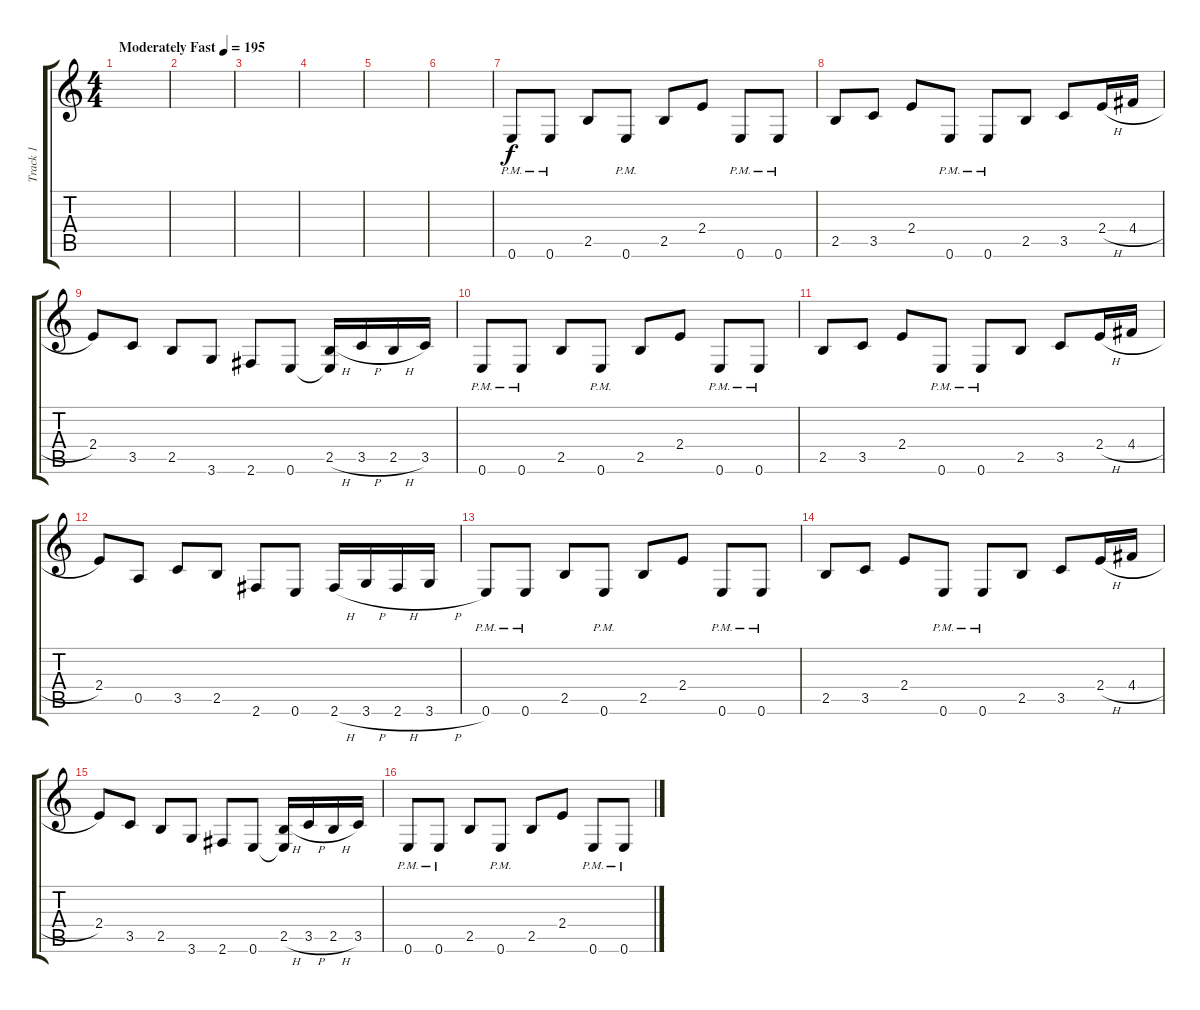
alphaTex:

\track ("Track 1" "Track 1") {instrument distortionguitar}
\staff {score tabs}
\tuning (E4 B3 G3 D3 A2 E2) {hide}
\ts (4 4)
\tempo (195 "Moderately Fast")
\clef g2
\ks c
|
|
|
|
|
|
0.6{pm}.8 0.6{pm}.8 2.5.8 0.6{pm}.8 2.5.8 2.4.8 0.6{pm}.8 0.6{pm}.8 |
2.5.8 3.5.8 2.4.8 0.6{pm}.8 0.6{pm}.8 2.5.8 3.5.8 2.4{h}.16 4.4{h}.16 |
2.4.8 3.5.8 2.5.8 3.6.8 2.6.8 0.6.8 (2.5{h} 0.6{t}).16 3.5{h}.16 2.5{h}.16 3.5.16 |
0.6{pm}.8 0.6{pm}.8 2.5.8 0.6{pm}.8 2.5.8 2.4.8 0.6{pm}.8 0.6{pm}.8 |
2.5.8 3.5.8 2.4.8 0.6{pm}.8 0.6{pm}.8 2.5.8 3.5.8 2.4{h}.16 4.4{h}.16 |
2.4.8 0.5.8 3.5.8 2.5.8 2.6.8 0.6.8 2.6{h}.16 3.6{h}.16 2.6{h}.16 3.6{h}.16 |
0.6{pm}.8 0.6{pm}.8 2.5.8 0.6{pm}.8 2.5.8 2.4.8 0.6{pm}.8 0.6{pm}.8 |
2.5.8 3.5.8 2.4.8 0.6{pm}.8 0.6{pm}.8 2.5.8 3.5.8 2.4{h}.16 4.4{h}.16 |
2.4.8 3.5.8 2.5.8 3.6.8 2.6.8 0.6.8 (2.5{h} 0.6{t}).16 3.5{h}.16 2.5{h}.16 3.5.16 |
0.6{pm}.8 0.6{pm}.8 2.5.8 0.6{pm}.8 2.5.8 2.4.8 0.6{pm}.8 0.6{pm}.8
